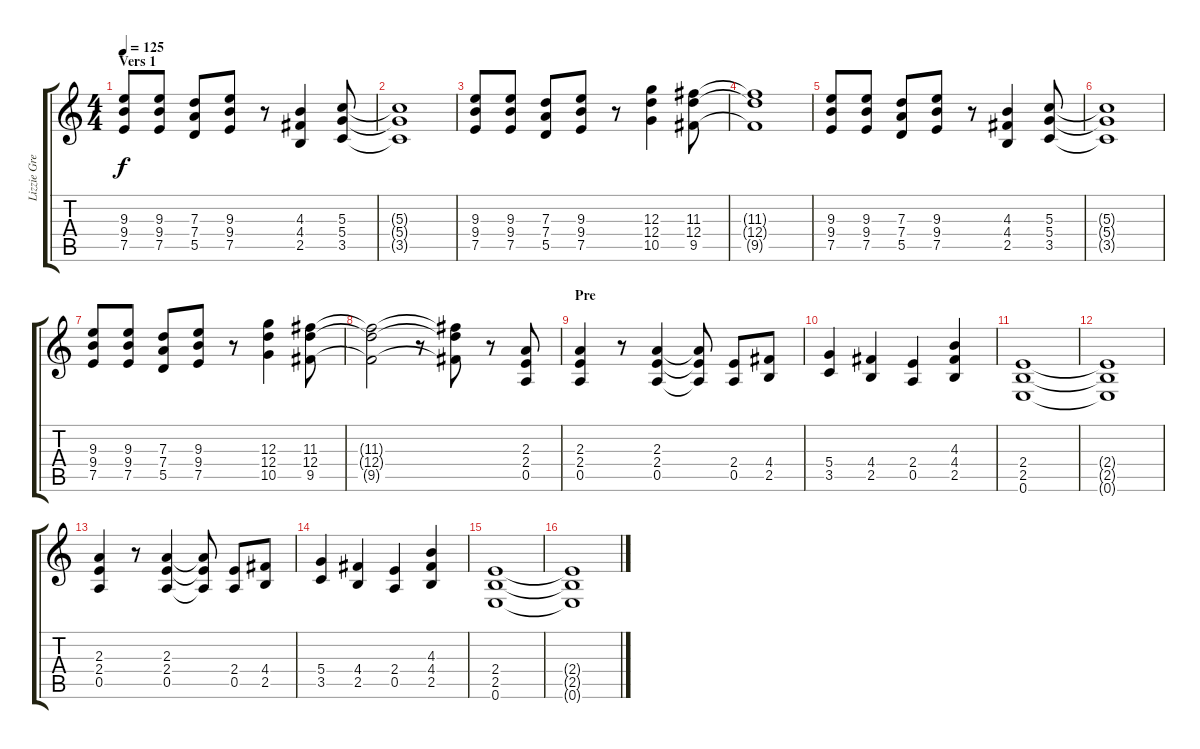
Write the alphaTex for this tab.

\track ("Lizzie Grey - Rhythm Guitar" "Lizzie Gre") {instrument distortionguitar}
\staff {score tabs}
\tuning (E4 B3 G3 D3 A2 E2) {hide}
\ts (4 4)
\section ("" "Vers 1")
\tempo 125
\clef g2
\ks c
(9.3 9.4 7.5).8{dy f} (9.3 9.4 7.5).8 (7.3 7.4 5.5).8 (9.3 9.4 7.5).8 r.8 (4.3 4.4 2.5).4 (5.3 5.4 3.5).8 |
(5.3{t} 5.4{t} 3.5{t}).1 |
(9.3 9.4 7.5).8 (9.3 9.4 7.5).8 (7.3 7.4 5.5).8 (9.3 9.4 7.5).8 r.8 (12.3 12.4 10.5).4 (11.3 12.4 9.5).8 |
(11.3{t} 12.4{t} 9.5{t}).1 |
(9.3 9.4 7.5).8 (9.3 9.4 7.5).8 (7.3 7.4 5.5).8 (9.3 9.4 7.5).8 r.8 (4.3 4.4 2.5).4 (5.3 5.4 3.5).8 |
(5.3{t} 5.4{t} 3.5{t}).1 |
(9.3 9.4 7.5).8 (9.3 9.4 7.5).8 (7.3 7.4 5.5).8 (9.3 9.4 7.5).8 r.8 (12.3 12.4 10.5).4 (11.3 12.4 9.5).8 |
(11.3{t} 12.4{t} 9.5{t}).2 r.8 (11.3{t} 12.4{t} 9.5{t}).8 r.8 (2.3 2.4 0.5).8 |
\section ("" "Pre")
(2.3 2.4 0.5).4 r.8 (2.3 2.4 0.5).4 (2.3{t} 2.4{t} 0.5{t}).8 (2.4 0.5).8 (4.4 2.5).8 |
(5.4 3.5).4 (4.4 2.5).4 (2.4 0.5).4 (4.3 4.4 2.5).4 |
(2.4 2.5 0.6).1 |
(2.4{t} 2.5{t} 0.6{t}).1 |
(2.3 2.4 0.5).4 r.8 (2.3 2.4 0.5).4 (2.3{t} 2.4{t} 0.5{t}).8 (2.4 0.5).8 (4.4 2.5).8 |
(5.4 3.5).4 (4.4 2.5).4 (2.4 0.5).4 (4.3 4.4 2.5).4 |
(2.4 2.5 0.6).1 |
(2.4{t} 2.5{t} 0.6{t}).1
